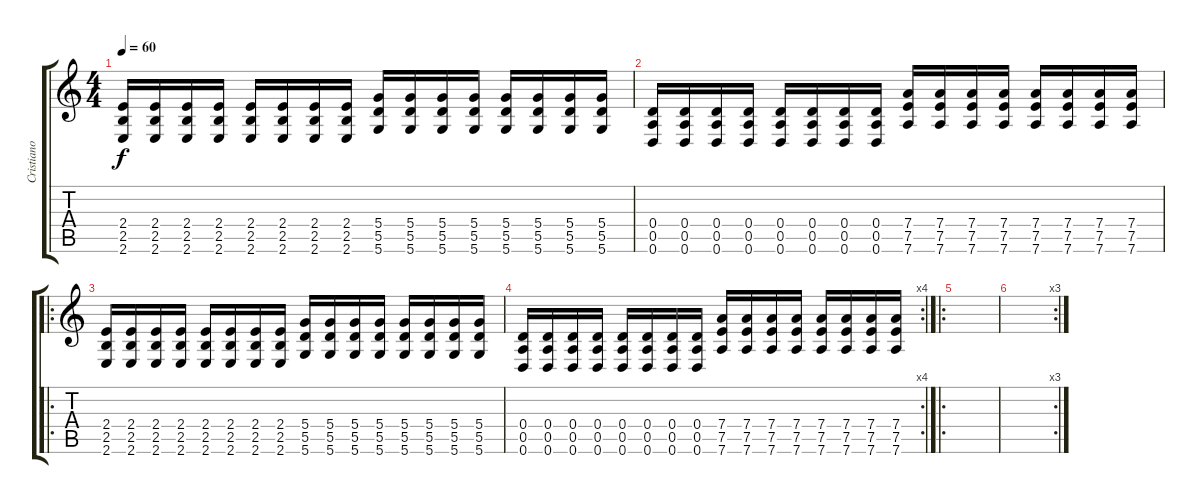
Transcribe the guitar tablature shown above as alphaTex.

\track ("Cristiano Migliore" "Cristiano ") {instrument distortionguitar}
\staff {score tabs}
\tuning (E4 B3 G3 D3 A2 D2) {hide}
\ts (4 4)
\tempo 60
\clef g2
\ks c
(2.4 2.5 2.6).16{dy f} (2.4 2.5 2.6).16 (2.4 2.5 2.6).16 (2.4 2.5 2.6).16 (2.4 2.5 2.6).16 (2.4 2.5 2.6).16 (2.4 2.5 2.6).16 (2.4 2.5 2.6).16 (5.4 5.5 5.6).16 (5.4 5.5 5.6).16 (5.4 5.5 5.6).16 (5.4 5.5 5.6).16 (5.4 5.5 5.6).16 (5.4 5.5 5.6).16 (5.4 5.5 5.6).16 (5.4 5.5 5.6).16 |
(0.4 0.5 0.6).16 (0.4 0.5 0.6).16 (0.4 0.5 0.6).16 (0.4 0.5 0.6).16 (0.4 0.5 0.6).16 (0.4 0.5 0.6).16 (0.4 0.5 0.6).16 (0.4 0.5 0.6).16 (7.4 7.5 7.6).16 (7.4 7.5 7.6).16 (7.4 7.5 7.6).16 (7.4 7.5 7.6).16 (7.4 7.5 7.6).16 (7.4 7.5 7.6).16 (7.4 7.5 7.6).16 (7.4 7.5 7.6).16 |
\ro
(2.4 2.5 2.6).16 (2.4 2.5 2.6).16 (2.4 2.5 2.6).16 (2.4 2.5 2.6).16 (2.4 2.5 2.6).16 (2.4 2.5 2.6).16 (2.4 2.5 2.6).16 (2.4 2.5 2.6).16 (5.4 5.5 5.6).16 (5.4 5.5 5.6).16 (5.4 5.5 5.6).16 (5.4 5.5 5.6).16 (5.4 5.5 5.6).16 (5.4 5.5 5.6).16 (5.4 5.5 5.6).16 (5.4 5.5 5.6).16 |
\rc 4
(0.4 0.5 0.6).16 (0.4 0.5 0.6).16 (0.4 0.5 0.6).16 (0.4 0.5 0.6).16 (0.4 0.5 0.6).16 (0.4 0.5 0.6).16 (0.4 0.5 0.6).16 (0.4 0.5 0.6).16 (7.4 7.5 7.6).16 (7.4 7.5 7.6).16 (7.4 7.5 7.6).16 (7.4 7.5 7.6).16 (7.4 7.5 7.6).16 (7.4 7.5 7.6).16 (7.4 7.5 7.6).16 (7.4 7.5 7.6).16 |
\ro
|
\rc 3
